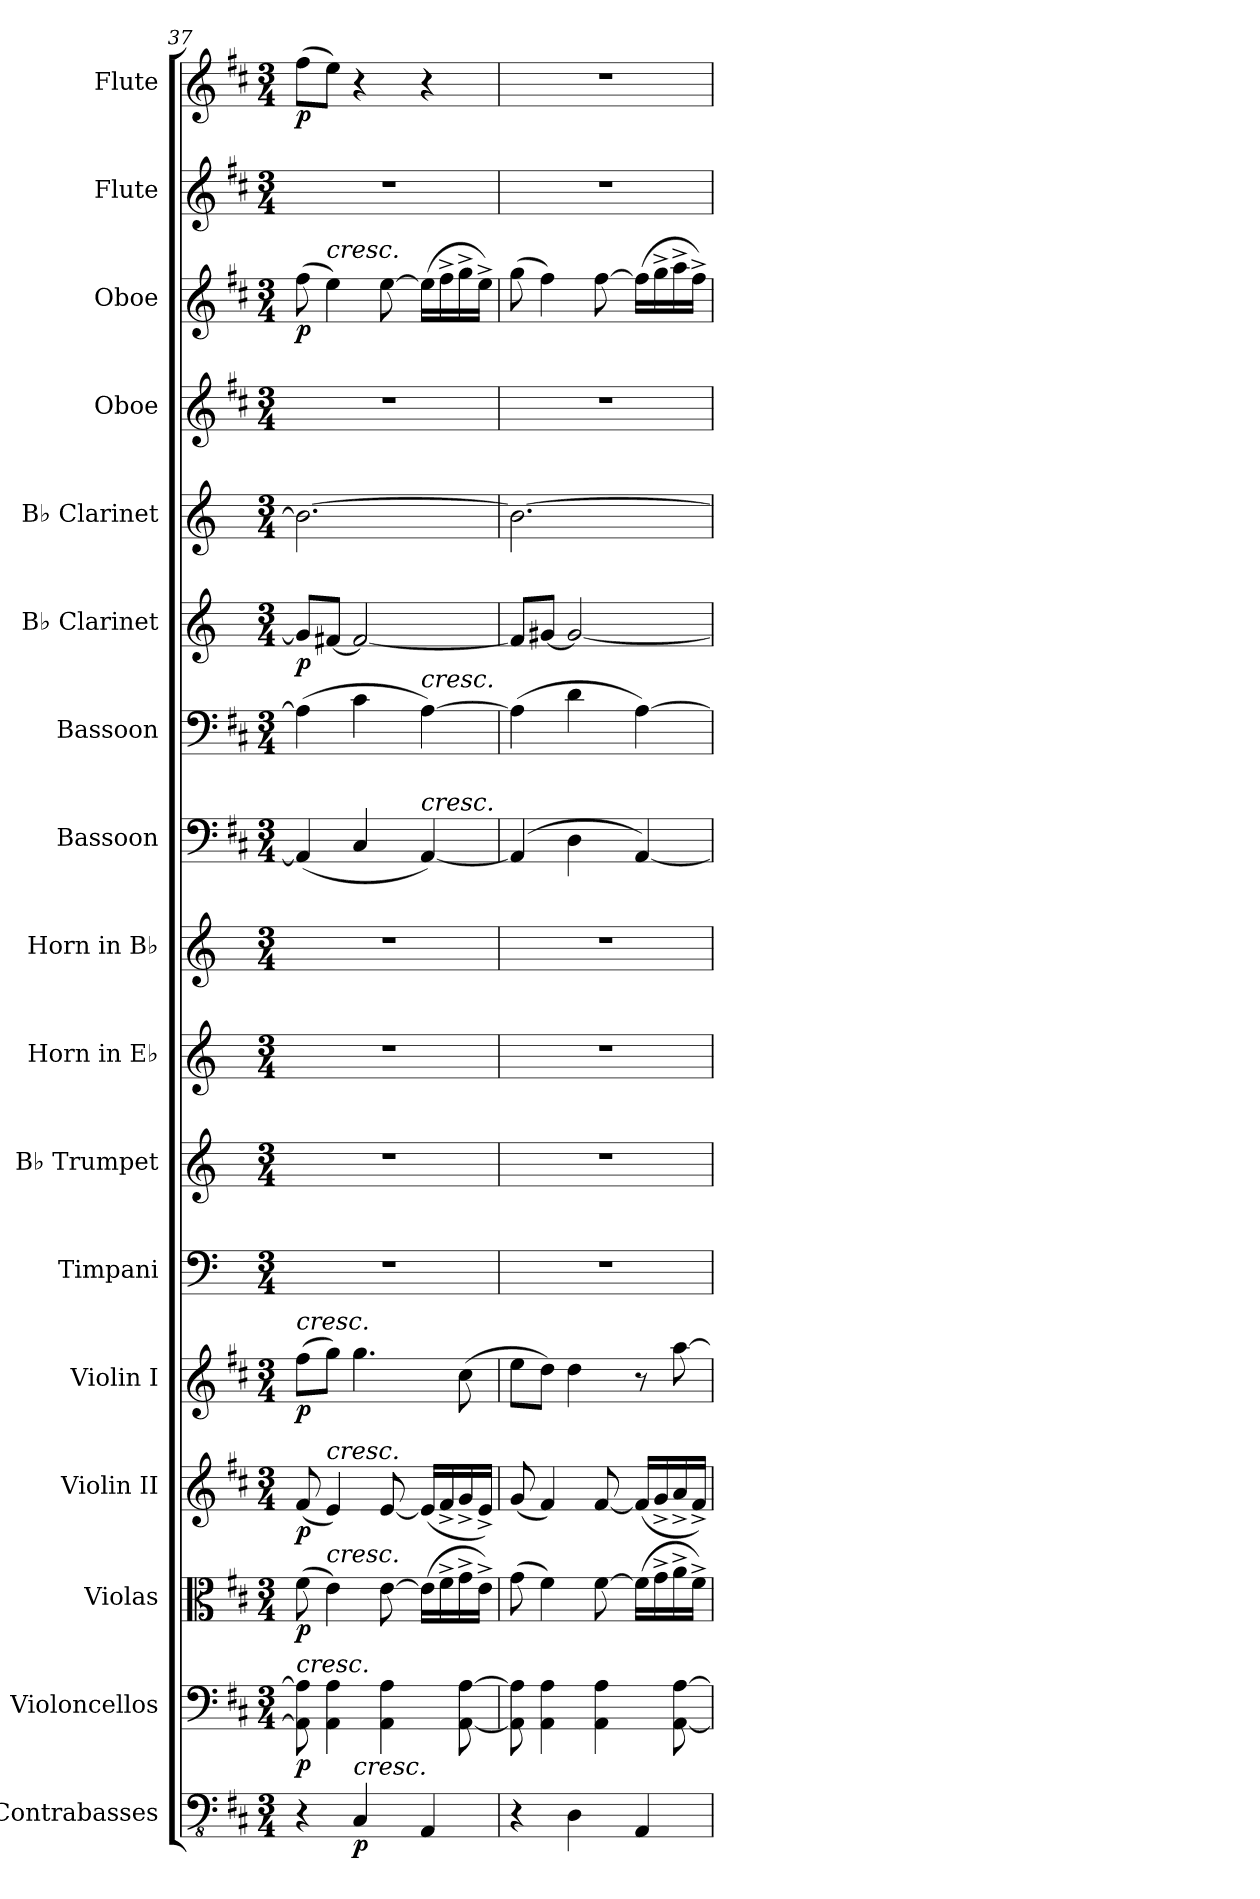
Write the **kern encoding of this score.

**kern	**dynam	**kern	**dynam	**kern	**dynam	**kern	**dynam	**kern	**dynam	**kern	**kern	**kern	**kern	**kern	**kern	**kern	**dynam	**kern	**kern	**kern	**dynam	**kern	**kern	**dynam
*part17	*part17	*part16	*part16	*part15	*part15	*part14	*part14	*part13	*part13	*part12	*part11	*part10	*part9	*part8	*part7	*part6	*part6	*part5	*part4	*part3	*part3	*part2	*part1	*part1
*staff17	*staff17	*staff16	*staff16	*staff15	*staff15	*staff14	*staff14	*staff13	*staff13	*staff12	*staff11	*staff10	*staff9	*staff8	*staff7	*staff6	*staff6	*staff5	*staff4	*staff3	*staff3	*staff2	*staff1	*staff1
*I"Contrabasses	*	*I"Violoncellos	*	*I"Violas	*	*I"Violin II	*	*I"Violin I	*	*I"Timpani	*I"B♭ Trumpet	*I"Horn in E♭	*I"Horn in B♭	*I"Bassoon	*I"Bassoon	*I"B♭ Clarinet	*	*I"B♭ Clarinet	*I"Oboe	*I"Oboe	*	*I"Flute	*I"Flute	*
*I'Cbs.	*	*I'Vcs.	*	*I'Vlas.	*	*I'Vln II.	*	*I'Vln I.	*	*I'Timp.	*I'B♭ Tpt.	*	*	*I'Bsn.	*I'Bsn.	*I'B♭ Cl.	*	*I'B♭ Cl.	*I'Ob.	*I'Ob.	*	*I'Fl.	*I'Fl.	*
*clefFv4	*	*clefF4	*	*clefC3	*	*clefG2	*	*clefG2	*	*clefF4	*clefG2	*clefG2	*clefG2	*clefF4	*clefF4	*clefG2	*	*clefG2	*clefG2	*clefG2	*	*clefG2	*clefG2	*
*	*	*	*	*	*	*	*	*	*	*	*ITrd1c2	*ITrd5c9	*ITrd1c2	*	*	*ITrd1c2	*	*ITrd1c2	*	*	*	*	*	*
*k[f#c#]	*	*k[f#c#]	*	*k[f#c#]	*	*k[f#c#]	*	*k[f#c#]	*	*k[]	*k[b-e-]	*k[b-e-a-]	*k[b-e-]	*k[f#c#]	*k[f#c#]	*k[b-e-]	*	*k[b-e-]	*k[f#c#]	*k[f#c#]	*	*k[f#c#]	*k[f#c#]	*
*M3/4	*	*M3/4	*	*M3/4	*	*M3/4	*	*M3/4	*	*M3/4	*M3/4	*M3/4	*M3/4	*M3/4	*M3/4	*M3/4	*	*M3/4	*M3/4	*M3/4	*	*M3/4	*M3/4	*
=37	=37	=37	=37	=37	=37	=37	=37	=37	=37	=37	=37	=37	=37	=37	=37	=37	=37	=37	=37	=37	=37	=37	=37	=37
!	!	!	!	!	!	!	!	!LO:TX:a:i:t=cresc.	!	!	!	!	!	!	!	!	!	!	!	!	!	!	!	!
!	!	!LO:TX:a:i:t=cresc.	!	!	!	!	!	!	!	!	!	!	!	!	!	!	!	!	!	!	!	!	!	!
!	!	!	!LO:DY:b	!	!LO:DY:b	!	!LO:DY:b	!	!LO:DY:b	!	!	!	!	!	!	!	!LO:DY:b	!	!	!	!LO:DY:b	!	!	!LO:DY:b
4r	.	8AA\] 8A\]	p	(8f#\	p	(8f#/	p	(8ff#\L	p	2.r	2.r	2.r	2.r	(4AA/]	(4A\]	8f#/L]	p	2.a\_	2.r	(8ff#\	p	2.r	(8ff#\L	p
!	!	!	!	!	!	!	!	!	!	!	!	!	!	!	!	!	!	!	!	!LO:TX:a:i:t=cresc.	!	!	!	!
!	!	!	!	!	!	!LO:TX:a:i:t=cresc.	!	!	!	!	!	!	!	!	!	!	!	!	!	!	!	!	!	!
!	!	!	!	!LO:TX:a:i:t=cresc.	!	!	!	!	!	!	!	!	!	!	!	!	!	!	!	!	!	!	!	!
.	.	4AA\ 4A\	.	4e\)	.	4e/)	.	8gg\J)	.	.	.	.	.	.	.	[8en/J	.	.	.	4ee\)	.	.	8ee\J)	.
!LO:TX:a:i:t=cresc.	!	!	!	!	!	!	!	!	!	!	!	!	!	!	!	!	!	!	!	!	!	!	!	!
!	!LO:DY:b	!	!	!	!	!	!	!	!	!	!	!	!	!	!	!	!	!	!	!	!	!	!	!
4CC#/	p	.	.	.	.	.	.	4.gg\	.	.	.	.	.	4C#/	4c#\	2e/_	.	.	.	.	.	.	4r	.
.	.	4AA\ 4A\	.	[8e\	.	[8e/	.	.	.	.	.	.	.	.	.	.	.	.	.	[8ee\	.	.	.	.
!	!	!	!	!	!	!	!	!	!	!	!	!	!	!	!LO:TX:a:i:t=cresc.	!	!	!	!	!	!	!	!	!
!	!	!	!	!	!	!	!	!	!	!	!	!	!	!LO:TX:a:i:t=cresc.	!	!	!	!	!	!	!	!	!	!
4AAA/	.	.	.	(16e\LL]	.	(16e/LL]	.	.	.	.	.	.	.	[4AA/)	[4A\)	.	.	.	.	(16ee\LL]	.	.	4r	.
.	.	.	.	16f#^\	.	16f#^/	.	.	.	.	.	.	.	.	.	.	.	.	.	16ff#^\	.	.	.	.
.	.	[8AA\ [8A\	.	16g^\	.	16g^/	.	(8cc#\	.	.	.	.	.	.	.	.	.	.	.	16gg^\	.	.	.	.
.	.	.	.	16e^\JJ)	.	16e^/JJ)	.	.	.	.	.	.	.	.	.	.	.	.	.	16ee^\JJ)	.	.	.	.
=38	=38	=38	=38	=38	=38	=38	=38	=38	=38	=38	=38	=38	=38	=38	=38	=38	=38	=38	=38	=38	=38	=38	=38	=38
4r	.	8AA\] 8A\]	.	(8g\	.	(8g/	.	8ee\L	.	2.r	2.r	2.r	2.r	(4AA/]	(4A\]	8e/L]	.	2.a\_	2.r	(8gg\	.	2.r	2.r	.
.	.	4AA\ 4A\	.	4f#\)	.	4f#/)	.	8dd\J)	.	.	.	.	.	.	.	[8f#X/J	.	.	.	4ff#\)	.	.	.	.
4DD\	.	.	.	.	.	.	.	4dd\	.	.	.	.	.	4D\	4d\	2f#/_	.	.	.	.	.	.	.	.
.	.	4AA\ 4A\	.	[8f#\	.	[8f#/	.	.	.	.	.	.	.	.	.	.	.	.	.	[8ff#\	.	.	.	.
4AAA/	.	.	.	(16f#\LL]	.	(16f#/LL]	.	8r	.	.	.	.	.	[4AA/)	[4A\)	.	.	.	.	(16ff#\LL]	.	.	.	.
.	.	.	.	16g^\	.	16g^/	.	.	.	.	.	.	.	.	.	.	.	.	.	16gg^\	.	.	.	.
.	.	[8AA\ [8A\	.	16a^\	.	16a^/	.	[8aa\	.	.	.	.	.	.	.	.	.	.	.	16aa^\	.	.	.	.
.	.	.	.	16f#^\JJ)	.	16f#^/JJ)	.	.	.	.	.	.	.	.	.	.	.	.	.	16ff#^\JJ)	.	.	.	.
=	=	=	=	=	=	=	=	=	=	=	=	=	=	=	=	=	=	=	=	=	=	=	=	=
*-	*-	*-	*-	*-	*-	*-	*-	*-	*-	*-	*-	*-	*-	*-	*-	*-	*-	*-	*-	*-	*-	*-	*-	*-
